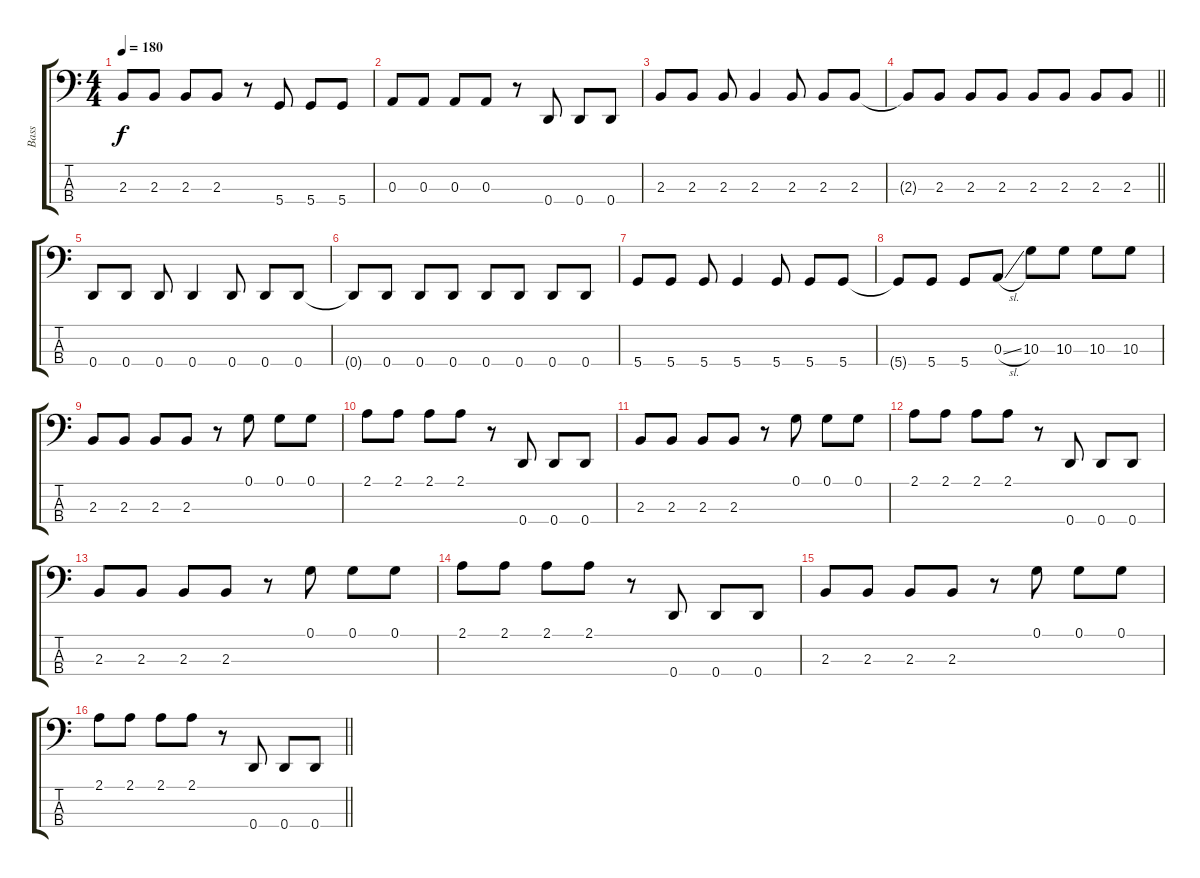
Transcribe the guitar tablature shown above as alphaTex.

\track ("Bass" "Bass") {instrument electricbassfinger}
\staff {score tabs}
\tuning (G2 D2 A1 D1) {hide}
\ts (4 4)
\tempo 180
\clef f4
\ks c
2.3.8{dy f} 2.3.8 2.3.8 2.3.8 r.8 5.4.8 5.4.8 5.4.8 |
0.3.8 0.3.8 0.3.8 0.3.8 r.8 0.4.8 0.4.8 0.4.8 |
2.3.8 2.3.8 2.3.8 2.3.4 2.3.8 2.3.8 2.3.8 |
\barLineRight lightlight
2.3{t}.8 2.3.8 2.3.8 2.3.8 2.3.8 2.3.8 2.3.8 2.3.8 |
0.4.8 0.4.8 0.4.8 0.4.4 0.4.8 0.4.8 0.4.8 |
0.4{t}.8 0.4.8 0.4.8 0.4.8 0.4.8 0.4.8 0.4.8 0.4.8 |
5.4.8 5.4.8 5.4.8 5.4.4 5.4.8 5.4.8 5.4.8 |
5.4{t}.8 5.4.8 5.4.8 0.3{sl}.8 10.3.8 10.3.8 10.3.8 10.3.8 |
2.3.8 2.3.8 2.3.8 2.3.8 r.8 0.1.8 0.1.8 0.1.8 |
2.1.8 2.1.8 2.1.8 2.1.8 r.8 0.4.8 0.4.8 0.4.8 |
2.3.8 2.3.8 2.3.8 2.3.8 r.8 0.1.8 0.1.8 0.1.8 |
2.1.8 2.1.8 2.1.8 2.1.8 r.8 0.4.8 0.4.8 0.4.8 |
2.3.8 2.3.8 2.3.8 2.3.8 r.8 0.1.8 0.1.8 0.1.8 |
2.1.8 2.1.8 2.1.8 2.1.8 r.8 0.4.8 0.4.8 0.4.8 |
2.3.8 2.3.8 2.3.8 2.3.8 r.8 0.1.8 0.1.8 0.1.8 |
\barLineRight lightlight
2.1.8 2.1.8 2.1.8 2.1.8 r.8 0.4.8 0.4.8 0.4.8
